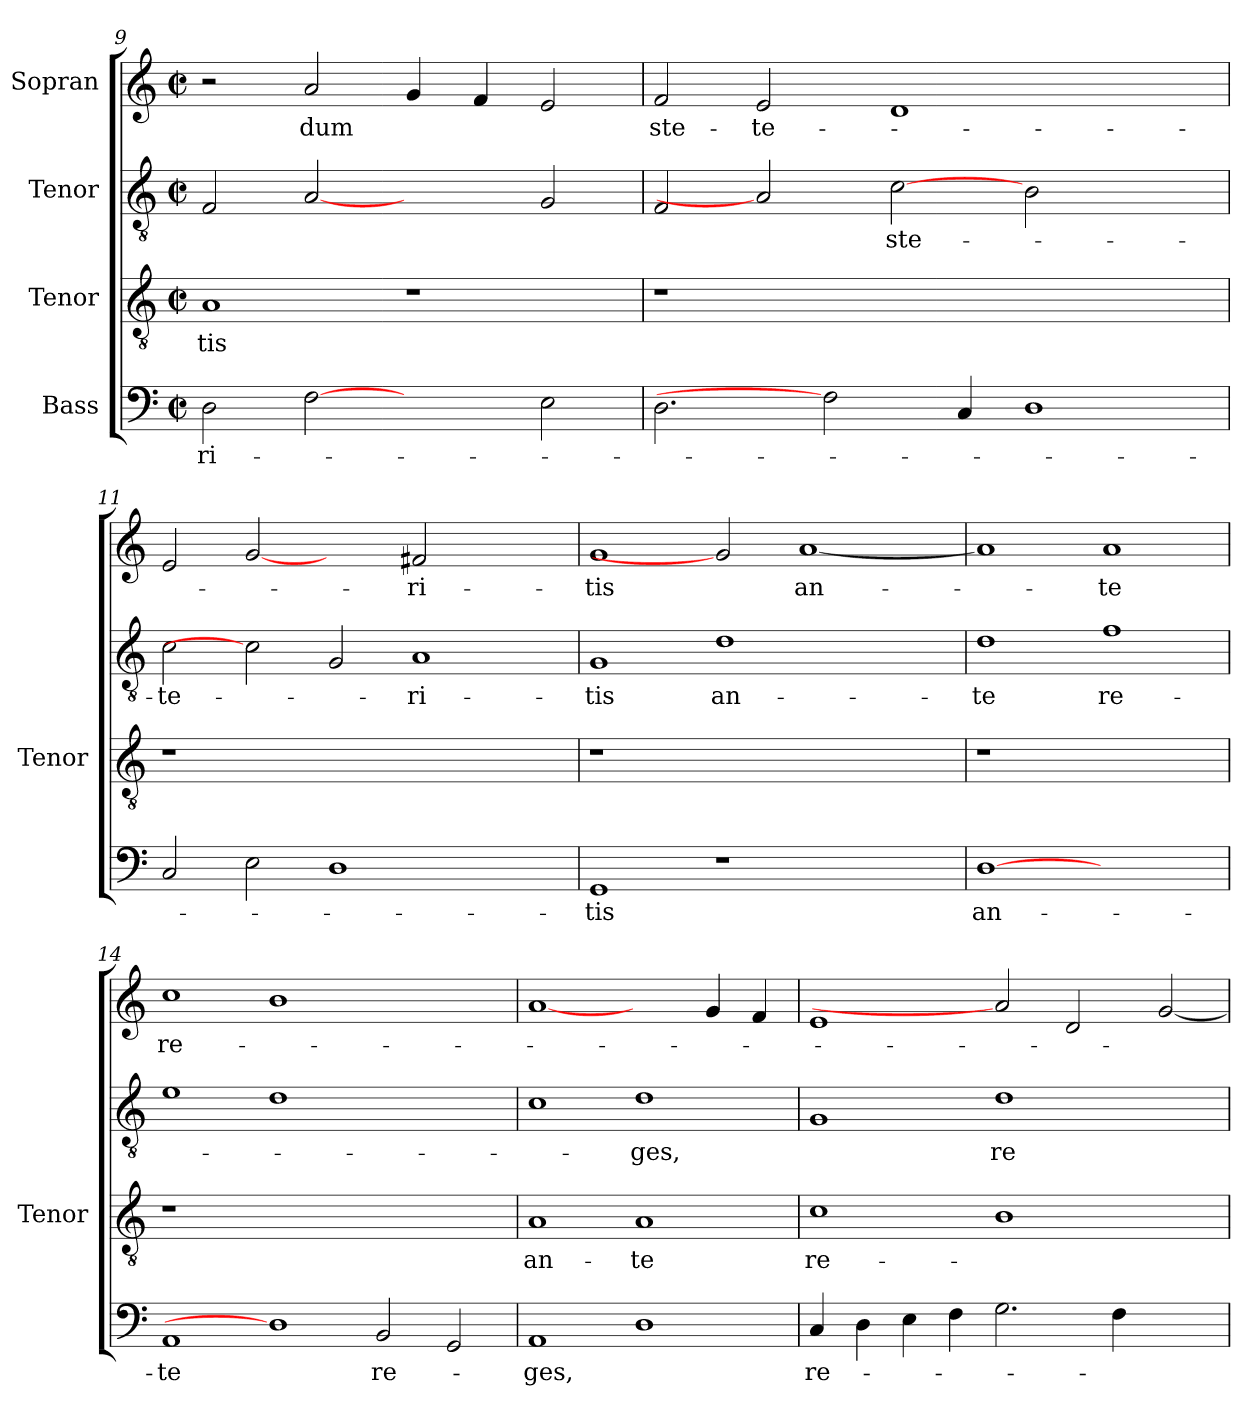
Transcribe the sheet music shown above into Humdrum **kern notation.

**kern	**text	**kern	**text	**kern	**text	**kern	**text
*part4	*part4	*part3	*part3	*part2	*part2	*part1	*part1
*staff4	*staff4	*staff3	*staff3	*staff2	*staff2	*staff1	*staff1
*I"Bass	*	*I"Tenor	*	*I"Tenor	*	*I"Sopran	*
*	*	*I'Tenor	*	*	*	*	*
*clefF4	*	*clefGv2	*	*clefGv2	*	*clefG2	*
*	*	*ITrd7c12	*	*ITrd7c12	*	*	*
*k[]	*	*k[]	*	*k[]	*	*k[]	*
*M2/2	*	*M2/2	*	*M2/2	*	*M2/2	*
*met(c|)	*	*met(c|)	*	*met(c|)	*	*met(c|)	*
=9	=9	=9	=9	=9	=9	=9	=9
!	!LO:LY:b:color=#000000	!	!	!	!	!	!
!	!	!	!LO:LY:b:color=#000000	!	!	!	!
2Di\	-ri-	1AAi	-tis	2FFi/	.	2r	.
!	!	!	!	!	!	!	!LO:LY:b:color=#000000
[2Fi	.	.	.	[2AAi	.	2ai/	dum
2ryy	.	1r	.	2ryy	.	4gi/	.
.	.	.	.	.	.	4fi/	.
2Ei\	.	.	.	2GGi/	.	2ei/	.
=10	=10	=10	=10	=10	=10	=10	=10
!	!	!LO:N:vis=1	!	!	!	!	!
!	!	!	!	!	!	!	!LO:LY:b:color=#000000
2.Di\	.	1r	.	2FFi/	.	2fi/	ste-
!	!	!	!	!	!	!	!LO:LY:b:color=#000000
.	.	.	.	2AAi]	.	2ei/	-te-
2Fi]	.	.	.	.	.	.	.
!	!	!	!	!	!LO:LY:b:color=#000000	!	!
.	.	1.ryy	.	[2Ci	ste-	1di	.
4Ci/	.	.	.	.	.	.	.
1Di	.	.	.	2BBi\	.	.	.
.	.	.	.	2ryy	.	2ryy	.
=11	=11	=11	=11	=11	=11	=11	=11
!	!	!LO:N:vis=1	!	!	!	!	!
!	!	!	!	!	!LO:LY:b:color=#000000	!	!
2Ci/	.	1r	.	2Ci\	-te-	2ei/	.
2Ei\	.	.	.	2Ci]	.	[2gi	.
1Di	.	1.ryy	.	2GGi/	.	2ryy	.
!	!	!	!	!	!LO:LY:b:color=#000000	!	!
!	!	!	!	!	!	!	!LO:LY:b:color=#000000
.	.	.	.	1AAi	-ri-	2f#Xi/	-ri-
2ryy	.	.	.	.	.	2ryy	.
=12	=12	=12	=12	=12	=12	=12	=12
!	!LO:LY:b:color=#000000	!LO:N:vis=1	!	!	!	!	!
!	!	!	!	!	!LO:LY:b:color=#000000	!	!
!	!	!	!	!	!	!	!LO:LY:b:color=#000000
1GGi	-tis	1r	.	1GGi	-tis	1gi	-tis
!	!	!	!	!	!LO:LY:b:color=#000000	!	!
1r	.	1.ryy	.	1Di	an-	2gi]	.
!	!	!	!	!	!	!	!LO:LY:b:color=#000000
.	.	.	.	.	.	[<1ai	an-
2ryy	.	.	.	2ryy	.	.	.
=13	=13	=13	=13	=13	=13	=13	=13
!	!LO:LY:b:color=#000000	!LO:N:vis=1	!	!	!	!	!
!	!	!	!	!	!LO:LY:b:color=#000000	!	!
[1Di	an-	1r	.	1Di	-te	1ai]	.
!	!	!	!	!	!LO:LY:b:color=#000000	!	!
!	!	!	!	!	!	!	!LO:LY:b:color=#000000
1ryy	.	1ryy	.	1Fi	re-	1ai	-te
!!LO:LB:g=z
=14	=14	=14	=14	=14	=14	=14	=14
!	!LO:LY:b:color=#000000	!LO:N:vis=1	!	!	!	!	!
!	!	!	!	!	!	!	!LO:LY:b:color=#000000
1AAi	-te	1r	.	1Ei	.	1cci	re-
1Di]	.	0ryy	.	1Di	.	1bi	.
!	!LO:LY:b:color=#000000	!	!	!	!	!	!
2BBi/	re-	.	.	1ryy	.	1ryy	.
2GGi/	.	.	.	.	.	.	.
=15	=15	=15	=15	=15	=15	=15	=15
!	!LO:LY:b:color=#000000	!	!	!	!	!	!
!	!	!	!LO:LY:b:color=#000000	!	!	!	!
1AAi	-ges,	1AAi	an-	1Ci	.	[1ai	.
!	!	!	!LO:LY:b:color=#000000	!	!	!	!
!	!	!	!	!	!LO:LY:b:color=#000000	!	!
1Di	.	1AAi	-te	1Di	-ges,	2ryy	.
.	.	.	.	.	.	4gi/	.
.	.	.	.	.	.	4fi/	.
=16	=16	=16	=16	=16	=16	=16	=16
!	!LO:LY:b:color=#000000	!	!	!	!	!	!
!	!	!	!LO:LY:b:color=#000000	!	!	!	!
4Ci/	re-	1Ci	re-	1GGi	.	1ei	.
4Di\	.	.	.	.	.	.	.
4Ei\	.	.	.	.	.	.	.
4Fi\	.	.	.	.	.	.	.
!	!	!	!	!	!LO:LY:b:color=#000000	!	!
2.Gi\	.	1BBi	.	1Di	re-	2ai]	.
.	.	.	.	.	.	2di/	.
4Fi\	.	.	.	.	.	.	.
2ryy	.	2ryy	.	2ryy	.	[<2gi/	.
=	=	=	=	=	=	=	=
*-	*-	*-	*-	*-	*-	*-	*-
